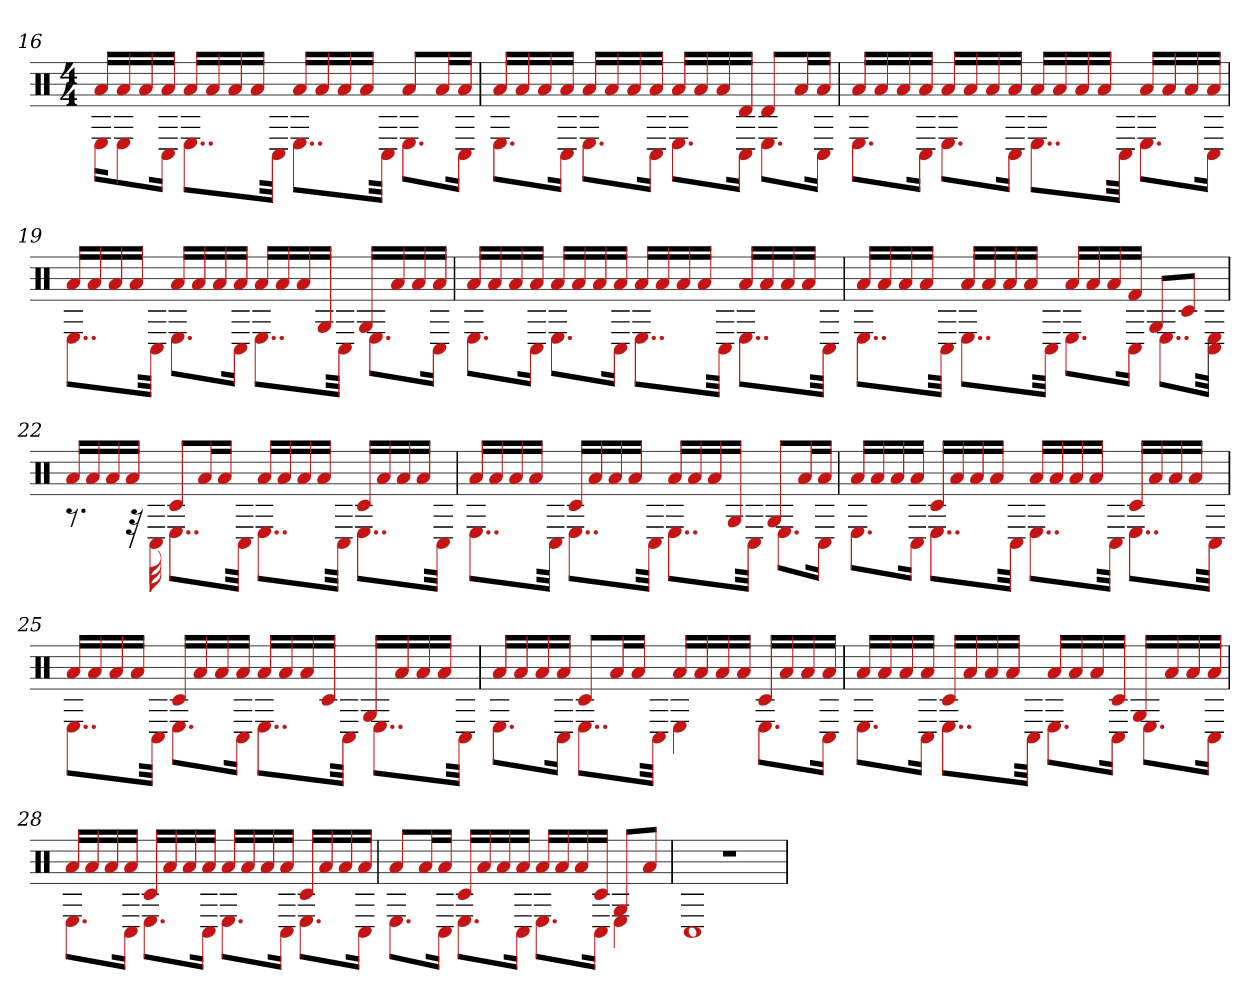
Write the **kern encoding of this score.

**kern
*part1
*staff1
*clefX
*k[]
*M4/4
=16
*^
16aLL	16EKL
16a	8E
16a	.
16aJJ	16C#Jk
16aLL	8..EL
16a	.
16a	.
16aJJ	.
.	32C#Jkk
16aLL	8..EL
16a	.
16a	.
16aJJ	.
.	32C#Jkk
8aL	8.EL
16aL	.
16aJJ	16C#Jk
=17	=17
16aLL	8.EL
16a	.
16a	.
16aJJ	16C#Jk
16aLL	8.EL
16a	.
16a	.
16aJJ	16C#Jk
16aLL	8.EL
16a	.
16a	.
16dJJ	16C#Jk
8dL	8.EL
16aL	.
16aJJ	16C#Jk
=18	=18
16aLL	8.EL
16a	.
16a	.
16aJJ	16C#Jk
16aLL	8.EL
16a	.
16a	.
16aJJ	16C#Jk
16aLL	8..EL
16a	.
16a	.
16aJJ	.
.	32C#Jkk
16aLL	8.EL
16a	.
16a	.
16aJJ	16C#Jk
=19	=19
16aLL	8..EL
16a	.
16a	.
16aJJ	.
.	32C#Jkk
16aLL	8.EL
16a	.
16a	.
16aJJ	16C#Jk
16aLL	8..EL
16a	.
16a	.
16GJJ	.
.	32C#Jkk
16GLL	8.EL
16a	.
16a	.
16aJJ	16C#Jk
=20	=20
16aLL	8.EL
16a	.
16a	.
16aJJ	16C#Jk
16aLL	8.EL
16a	.
16a	.
16aJJ	16C#Jk
16aLL	8..EL
16a	.
16a	.
16aJJ	.
.	32C#Jkk
16aLL	8..EL
16a	.
16a	.
16aJJ	.
.	32C#Jkk
=21	=21
16aLL	8..EL
16a	.
16a	.
16aJJ	.
.	32C#Jkk
16aLL	8..EL
16a	.
16a	.
16aJJ	.
.	32C#Jkk
16aLL	8.EL
16a	.
16a	.
16f#JJ	16C#Jk
8GL	8..EL
8c#J	.
.	32C# 32EJkk
=22	=22
16aLL	8.r
16a	.
16a	.
16aJJ	32r
.	32C#
8c#L	8..EL
16aL	.
16aJJ	.
.	32C#Jkk
16aLL	8..EL
16a	.
16a	.
16aJJ	.
.	32C#Jkk
16c#LL	8..EL
16a	.
16a	.
16aJJ	.
.	32C#Jkk
=23	=23
16aLL	8..EL
16a	.
16a	.
16aJJ	.
.	32C#Jkk
16c#LL	8..EL
16a	.
16a	.
16aJJ	.
.	32C#Jkk
16aLL	8..EL
16a	.
16a	.
16GJJ	.
.	32C#Jkk
8GL	8.EL
16aL	.
16aJJ	16C#Jk
=24	=24
16aLL	8.EL
16a	.
16a	.
16aJJ	16C#Jk
16c#LL	8..EL
16a	.
16a	.
16aJJ	.
.	32C#Jkk
16aLL	8..EL
16a	.
16a	.
16aJJ	.
.	32C#Jkk
16c#LL	8..EL
16a	.
16a	.
16aJJ	.
.	32C#Jkk
=25	=25
16aLL	8..EL
16a	.
16a	.
16aJJ	.
.	32C#Jkk
16c#LL	8.EL
16a	.
16a	.
16aJJ	16C#Jk
16aLL	8..EL
16a	.
16a	.
16c#JJ	.
.	32C#Jkk
16GLL	8..EL
16a	.
16a	.
16aJJ	.
.	32C#Jkk
=26	=26
16aLL	8.EL
16a	.
16a	.
16aJJ	16C#Jk
8c#L	8..EL
16aL	.
16aJJ	.
.	32C#Jkk
16aLL	4E
16a	.
16a	.
16aJJ	.
16c#LL	8.EL
16a	.
16a	.
16aJJ	16C#Jk
=27	=27
16aLL	8.EL
16a	.
16a	.
16aJJ	16C#Jk
16c#LL	8..EL
16a	.
16a	.
16aJJ	.
.	32C#Jkk
16aLL	8.EL
16a	.
16a	.
16c#JJ	16C#Jk
16GLL	8.EL
16a	.
16a	.
16aJJ	16C#Jk
=28	=28
16aLL	8.EL
16a	.
16a	.
16aJJ	16C#Jk
16c#LL	8.EL
16a	.
16a	.
16aJJ	16C#Jk
16aLL	8.EL
16a	.
16a	.
16aJJ	16C#Jk
16c#LL	8.EL
16a	.
16a	.
16aJJ	16C#Jk
=29	=29
8aL	8.EL
16aL	.
16aJJ	16C#Jk
16c#LL	8.EL
16a	.
16a	.
16aJJ	16C#Jk
16aLL	8.EL
16a	.
16a	.
16c#JJ	16C#Jk
8GL	4E
8aJ	.
=30	=30
1r	1C#
*v	*v
=
*-
